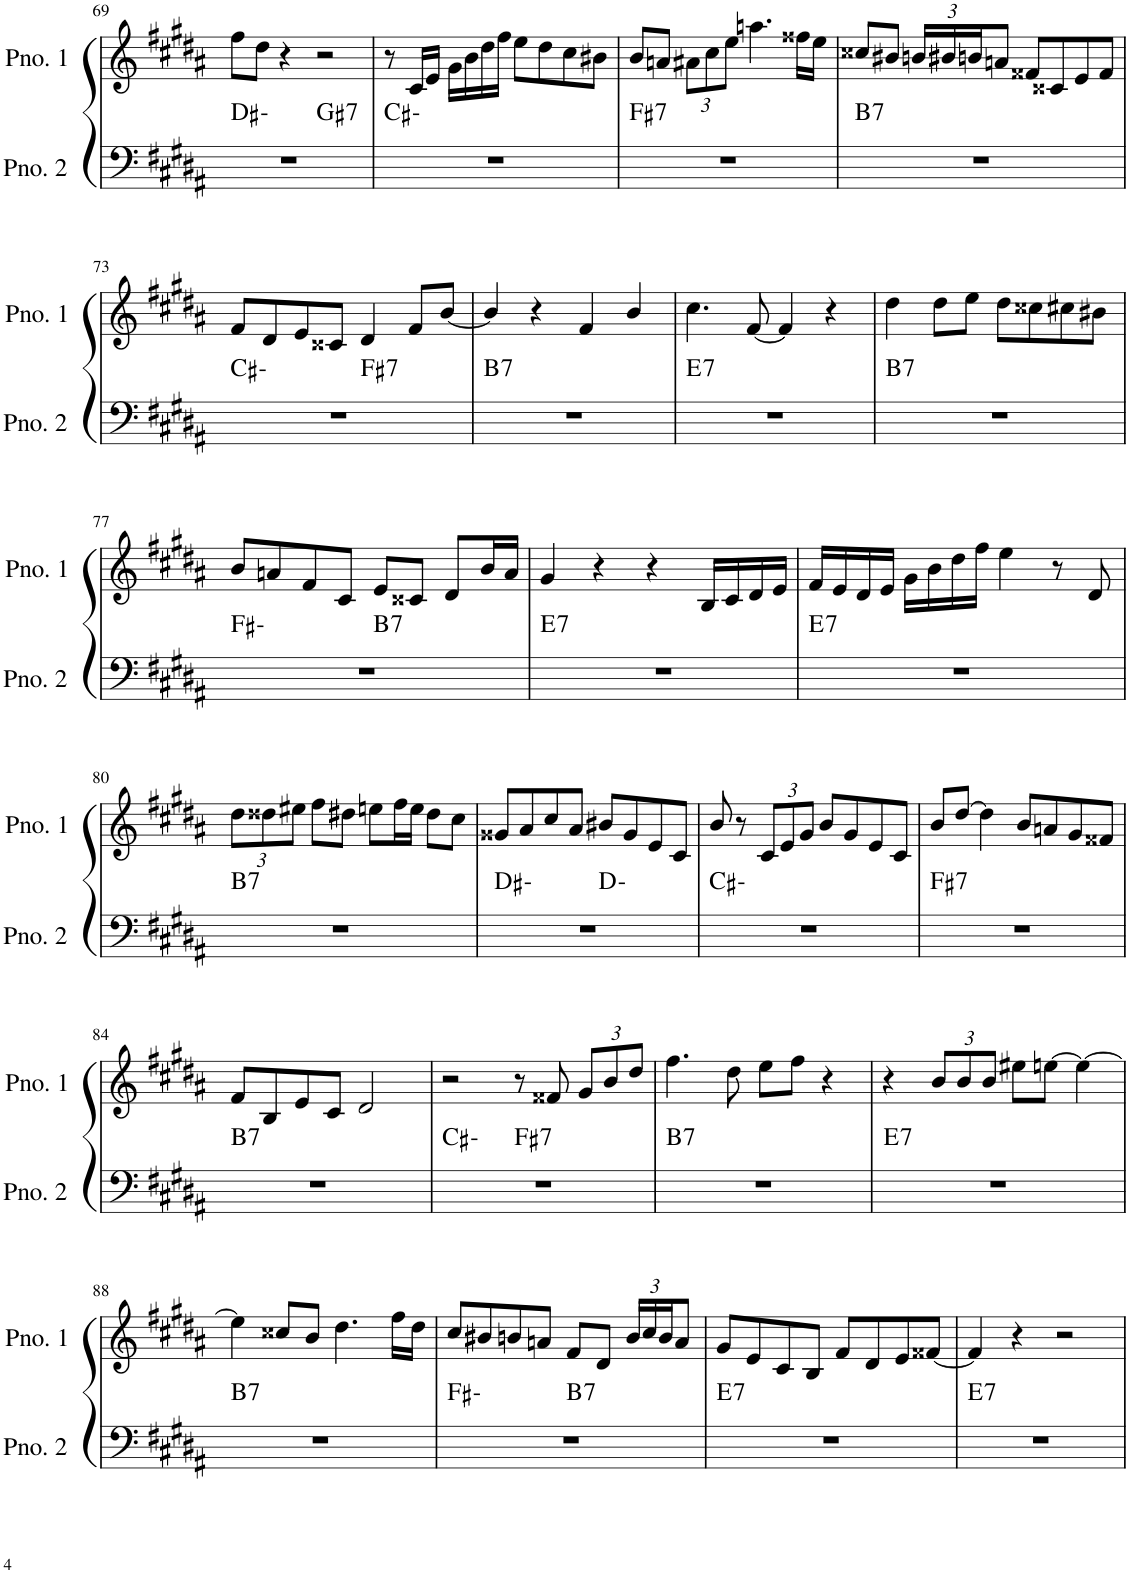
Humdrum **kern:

**kern	**harte	**kern
*part2	*part2	*part1
*staff2	*	*staff1
*I"ピアノ 2	*	*I"ピアノ 1
!!LO:PB:g=z
*clefF4	*	*clefG2
*k[f#c#g#d#a#]	*	*k[f#c#g#d#a#]
*M4/4	*	*M4/4
=69	=69	=69
*^	*	*
1r	2ryy	D#:min	8ff#\L
.	.	.	8dd#\J
.	.	.	4r
!	!	!LO:H:kt=7	!
.	2ryy	G#:7	2r
*v	*v	*	*
=70	=70	=70
1r	C#:min	8r
.	.	16c#/LL
.	.	16e/JJ
.	.	16g#\LL
.	.	16b\
.	.	16dd#\
.	.	16ff#\JJ
.	.	8ee\L
.	.	8dd#\
.	.	8cc#\
.	.	8b#X\J
=71	=71	=71
!	!LO:H:kt=7	!
1r	F#:7	8b/L
.	.	8an/J
*	*	*Xbrackettup
.	.	12a#X\L
.	.	12cc#\
.	.	12ee\J
.	.	4.aan\
.	.	16ff##X\LL
.	.	16ee\JJ
=72	=72	=72
!	!LO:H:kt=7	!
1r	B:7	8cc##X/L
.	.	8b#X/J
.	.	24bn/LL
.	.	24b#X/
.	.	24bn/J
.	.	8an/J
.	.	8f##X/L
.	.	8c##X/
.	.	8e/
.	.	8f##/J
!!LO:LB:g=z
=73	=73	=73
*^	*	*
1r	2ryy	C#:min	8f#/L
.	.	.	8d#/
.	.	.	8e/
.	.	.	8c##X/J
!	!	!LO:H:kt=7	!
.	2ryy	F#:7	4d#/
.	.	.	8f#/L
.	.	.	[8b/J
=74	=74	=74	=74
!	!	!LO:H:kt=7	!
*v	*v	*	*
1r	B:7	4b/]
.	.	4r
.	.	4f#/
.	.	4b/
=75	=75	=75
!	!LO:H:kt=7	!
1r	E:7	4.cc#\
.	.	[8f#/
.	.	4f#/]
.	.	4r
=76	=76	=76
!	!LO:H:kt=7	!
1r	B:7	4dd#\
.	.	8dd#\L
.	.	8ee\J
.	.	8dd#\L
.	.	8cc##X\
.	.	8cc#X\
.	.	8b#X\J
!!LO:LB:g=z
=77	=77	=77
*^	*	*
1r	2ryy	F#:min	8b/L
.	.	.	8an/
.	.	.	8f#/
.	.	.	8c#/J
!	!	!LO:H:kt=7	!
.	2ryy	B:7	8e/L
.	.	.	8c##X/J
.	.	.	8d#/L
.	.	.	16b/L
.	.	.	16a/JJ
=78	=78	=78	=78
!	!	!LO:H:kt=7	!
*v	*v	*	*
1r	E:7	4g#/
.	.	4r
.	.	4r
.	.	16B/LL
.	.	16c#/
.	.	16d#/
.	.	16e/JJ
=79	=79	=79
!	!LO:H:kt=7	!
1r	E:7	16f#/LL
.	.	16e/
.	.	16d#/
.	.	16e/JJ
.	.	16g#\LL
.	.	16b\
.	.	16dd#\
.	.	16ff#\JJ
.	.	4ee\
.	.	8r
.	.	8d#/
!!LO:LB:g=z
=80	=80	=80
!	!LO:H:kt=7	!
1r	B:7	12dd#\L
.	.	12dd##X\
.	.	12ee#X\J
.	.	8ff#\L
.	.	8dd#X\J
.	.	8een\L
.	.	16ff#\L
.	.	16ee\JJ
.	.	8dd#\L
.	.	8cc#\J
=81	=81	=81
*^	*	*
1r	2ryy	D#:min	8g##X/L
.	.	.	8a#/
.	.	.	8cc#/
.	.	.	8a#/J
.	2ryy	D:min	8b#X/L
.	.	.	8g##/
.	.	.	8e/
.	.	.	8c#/J
*v	*v	*	*
=82	=82	=82
1r	C#:min	8b/
.	.	8r
.	.	12c#/L
.	.	12e/
.	.	12g#/J
.	.	8b/L
.	.	8g#/
.	.	8e/
.	.	8c#/J
=83	=83	=83
!	!LO:H:kt=7	!
1r	F#:7	8b/L
.	.	[8dd#/J
.	.	4dd#\]
.	.	8b/L
.	.	8an/
.	.	8g#/
.	.	8f##X/J
!!LO:LB:g=z
=84	=84	=84
!	!LO:H:kt=7	!
1r	B:7	8f#/L
.	.	8B/
.	.	8e/
.	.	8c#/J
.	.	2d#/
=85	=85	=85
*^	*	*
1r	2ryy	C#:min	2r
!	!	!LO:H:kt=7	!
.	2ryy	F#:7	8r
.	.	.	8f##X/
.	.	.	12g#/L
.	.	.	12b/
.	.	.	12dd#/J
=86	=86	=86	=86
!	!	!LO:H:kt=7	!
*v	*v	*	*
1r	B:7	4.ff#\
.	.	8dd#\
.	.	8ee\L
.	.	8ff#\J
.	.	4r
=87	=87	=87
!	!LO:H:kt=7	!
1r	E:7	4r
.	.	12b/L
.	.	12b/
.	.	12b/J
.	.	8ee#X\L
.	.	[8een\J
.	.	4ee\_
!!LO:LB:g=z
=88	=88	=88
!	!LO:H:kt=7	!
1r	B:7	4ee\]
.	.	8cc##X/L
.	.	8b/J
.	.	4.dd#\
.	.	16ff#\LL
.	.	16dd#\JJ
=89	=89	=89
*^	*	*
1r	2ryy	F#:min	8cc#/L
.	.	.	8b#X/
.	.	.	8bn/
.	.	.	8an/J
!	!	!LO:H:kt=7	!
.	2ryy	B:7	8f#/L
.	.	.	8d#/J
.	.	.	24b/LL
.	.	.	24cc#/
.	.	.	24b/J
.	.	.	8a/J
=90	=90	=90	=90
!	!	!LO:H:kt=7	!
*v	*v	*	*
1r	E:7	8g#/L
.	.	8e/
.	.	8c#/
.	.	8B/J
.	.	8f#/L
.	.	8d#/
.	.	8e/
.	.	[8f##X/J
=91	=91	=91
!	!LO:H:kt=7	!
1r	E:7	4f##/]
.	.	4r
.	.	2r
=	=	=
*-	*-	*-
